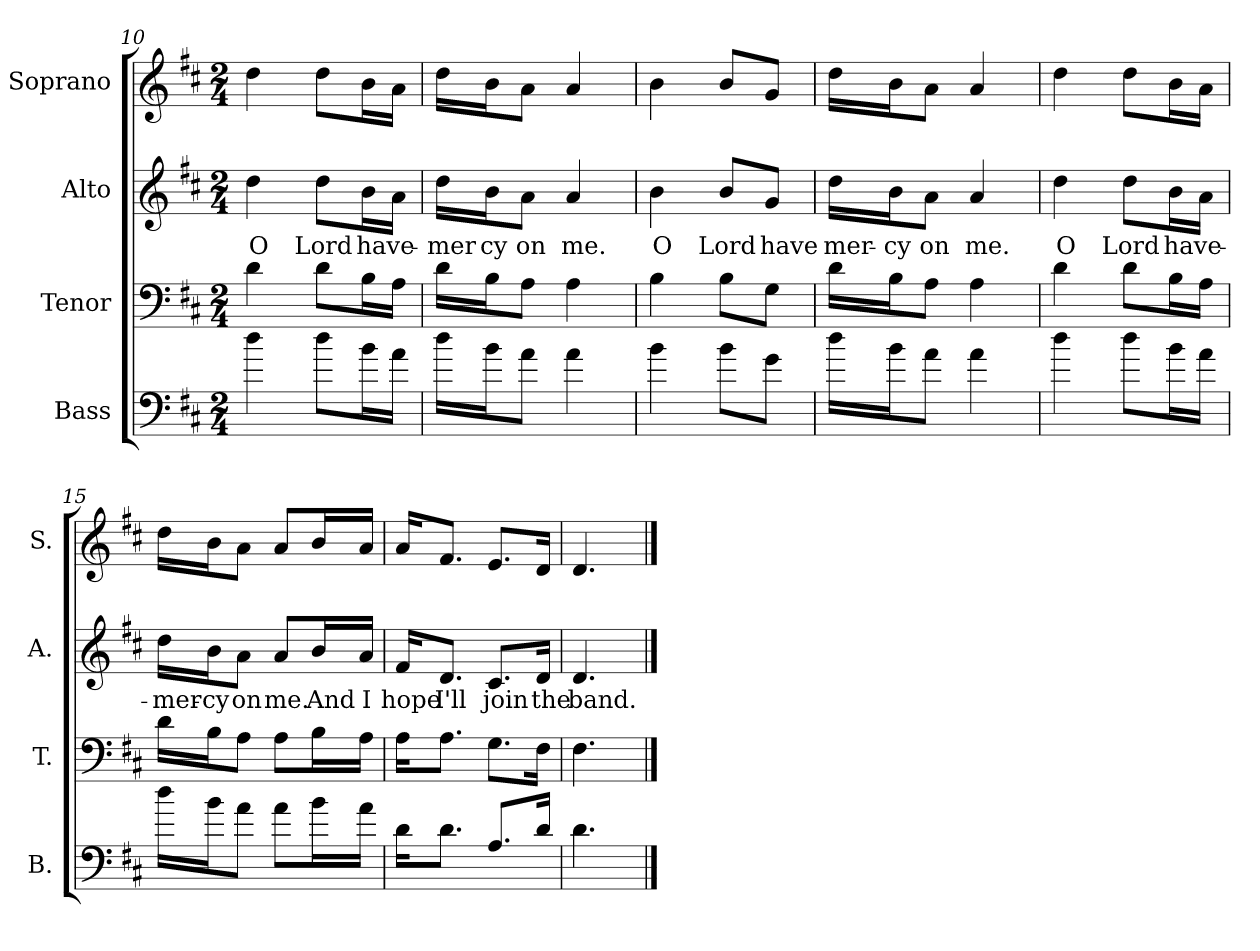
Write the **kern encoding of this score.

**kern	**kern	**kern	**text	**kern
*part4	*part3	*part2	*part2	*part1
*staff4	*staff3	*staff2	*staff2	*staff1
*I"Bass	*I"Tenor	*I"Alto	*	*I"Soprano
*I'B.	*I'T.	*I'A.	*	*I'S.
*clefF4	*clefF4	*clefG2	*	*clefG2
*ITrd7c12	*	*	*	*
*k[f#c#]	*k[f#c#]	*k[f#c#]	*	*k[f#c#]
*M2/4	*M2/4	*M2/4	*	*M2/4
=10	=10	=10	=10	=10
!	!	!	!LO:LY:b	!
4d\	4d\	4dd\	O	4dd\
!	!	!	!LO:LY:b	!
8d\L	8d\L	8dd\L	Lord	8dd\L
!	!	!	!LO:LY:b	!
16B\L	16B\L	16b\L	have-	16b\L
16A\JJ	16A\JJ	16a\JJ	.	16a\JJ
=11	=11	=11	=11	=11
!	!	!	!LO:LY:b	!
16d\LL	16d\LL	16dd\LL	-mer	16dd\LL
!	!	!	!LO:LY:b	!
16B\J	16B\J	16b\J	cy	16b\J
!	!	!	!LO:LY:b	!
8A\J	8A\J	8a\J	on	8a\J
!	!	!	!LO:LY:b	!
4A\	4A\	4a/	me.	4a/
!!LO:LB:g=z
=12	=12	=12	=12	=12
!	!	!	!LO:LY:b	!
4B\	4B\	4b\	O	4b\
!	!	!	!LO:LY:b	!
8B\L	8B\L	8b/L	Lord	8b/L
!	!	!	!LO:LY:b	!
8G\J	8G\J	8g/J	have	8g/J
=13	=13	=13	=13	=13
!	!	!	!LO:LY:b	!
16d\LL	16d\LL	16dd\LL	mer-	16dd\LL
!	!	!	!LO:LY:b	!
16B\J	16B\J	16b\J	-cy	16b\J
!	!	!	!LO:LY:b	!
8A\J	8A\J	8a\J	on	8a\J
!	!	!	!LO:LY:b	!
4A\	4A\	4a/	me.	4a/
=14	=14	=14	=14	=14
!	!	!	!LO:LY:b	!
4d\	4d\	4dd\	O	4dd\
!	!	!	!LO:LY:b	!
8d\L	8d\L	8dd\L	Lord	8dd\L
!	!	!	!LO:LY:b	!
16B\L	16B\L	16b\L	have-	16b\L
16A\JJ	16A\JJ	16a\JJ	.	16a\JJ
!!LO:LB:g=z
=15	=15	=15	=15	=15
!	!	!	!LO:LY:b	!
16d\LL	16d\LL	16dd\LL	-mer-	16dd\LL
!	!	!	!LO:LY:b	!
16B\J	16B\J	16b\J	-cy	16b\J
!	!	!	!LO:LY:b	!
8A\J	8A\J	8a\J	on	8a\J
!	!	!	!LO:LY:b	!
8A\L	8A\L	8a/L	me.	8a/L
!	!	!	!LO:LY:b	!
16B\L	16B\L	16b/L	And	16b/L
!	!	!	!LO:LY:b	!
16A\JJ	16A\JJ	16a/JJ	I	16a/JJ
=16	=16	=16	=16	=16
!	!	!	!LO:LY:b	!
16D\KL	16A\KL	16f#/KL	hope	16a/KL
!	!	!	!LO:LY:b	!
8.D\J	8.A\J	8.d/J	I'll	8.f#/J
!	!	!	!LO:LY:b	!
8.AA/L	8.G\L	8.c#/L	join	8.e/L
!	!	!	!LO:LY:b	!
16D/Jk	16F#\Jk	16d/Jk	the	16d/Jk
=17	=17	=17	=17	=17
!	!	!	!LO:LY:b	!
4.D\	4.F#\	4.d/	band.	4.d/
==	==	==	==	==
*-	*-	*-	*-	*-
